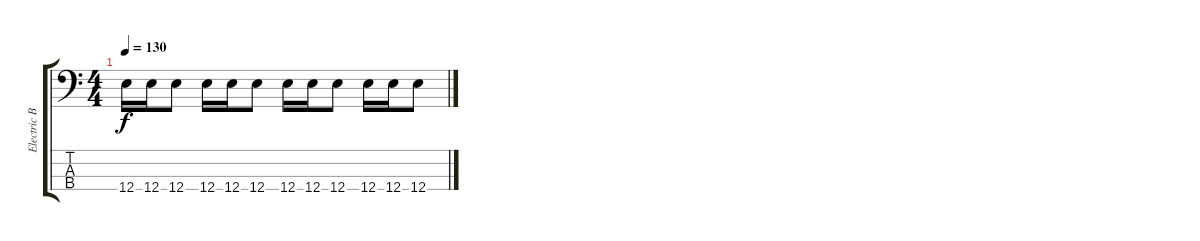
\track ("Electric Bass (Finger)" "Electric B") {instrument electricbassfinger}
\staff {score tabs}
\tuning (G2 D2 A1 E1) {hide}
\ts (4 4)
\tempo 130
\clef f4
\ks c
12.4.16{dy f} 12.4.16 12.4.8 12.4.16 12.4.16 12.4.8 12.4.16 12.4.16 12.4.8 12.4.16 12.4.16 12.4.8
